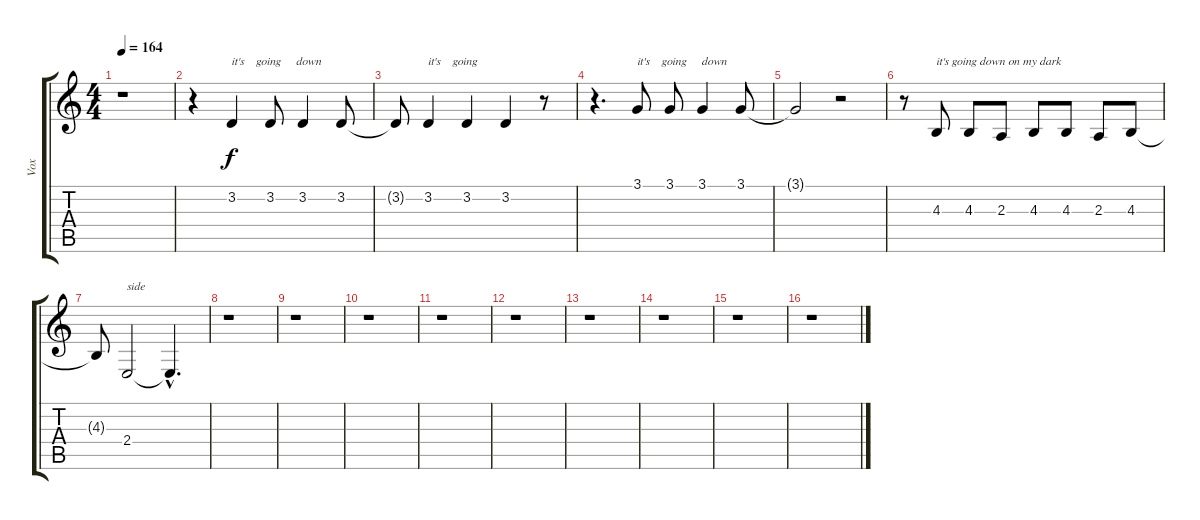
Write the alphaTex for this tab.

\track ("Vox" "Vox") {instrument violin}
\staff {score tabs}
\tuning (E4 B3 G3 D3 A2 E2) {hide}
\ts (4 4)
\tempo 164
\clef g2
\ks c
r.1{dy f} |
r.4 3.2.4{txt "it's    going     down"} 3.2.8 3.2.4 3.2.8 |
3.2{t}.8 3.2.4{txt "it's    going"} 3.2.4 3.2.4 r.8 |
r.4{d} 3.1.8{txt "it's    going     down"} 3.1.8 3.1.4 3.1.8 |
3.1{t}.2 r.2 |
r.8 4.3.8{txt "it's going down on my dark "} 4.3.8 2.3.8 4.3.8 4.3.8 2.3.8 4.3.8 |
4.3{t}.8 2.4.2{txt "side"} 2.4{hac t}.4{d} |
r.1 |
r.1 |
r.1 |
r.1 |
r.1 |
r.1 |
r.1 |
r.1 |
r.1
